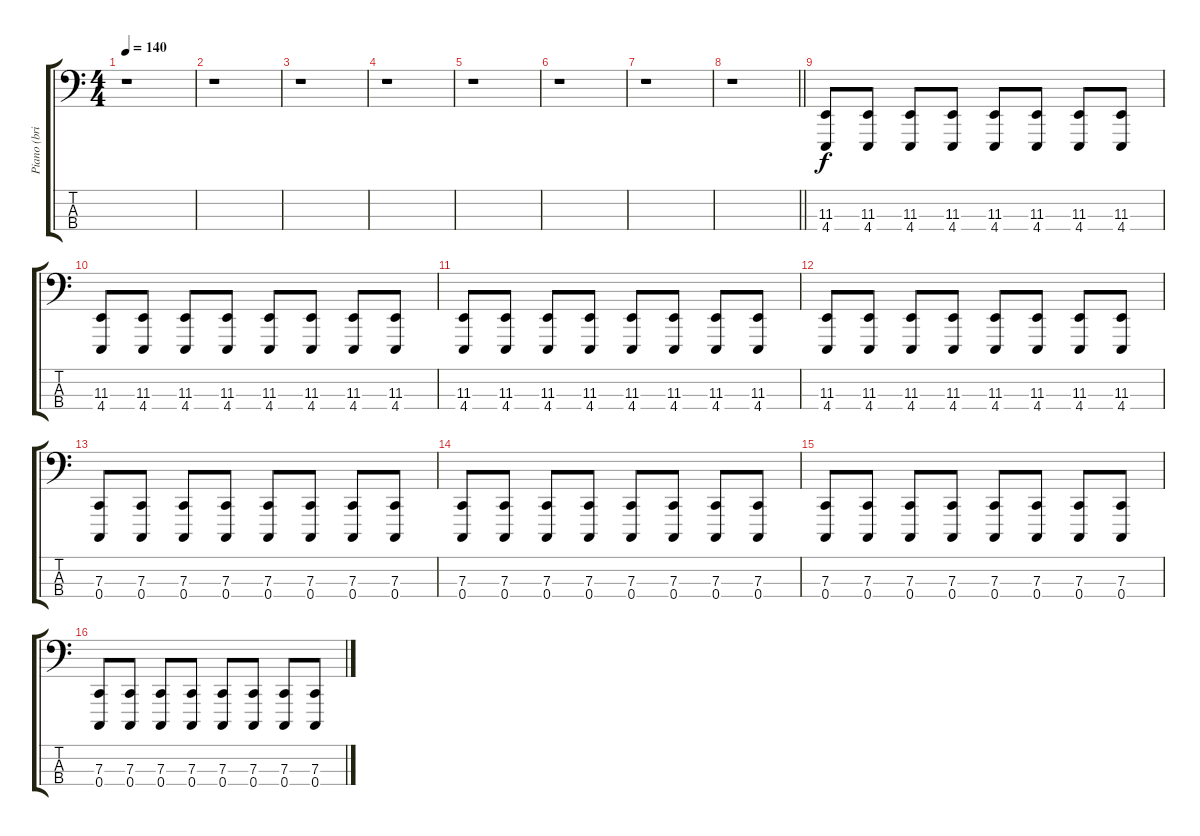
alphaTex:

\track ("Piano (bridge left)" "Piano (bri") {instrument acousticgrandpiano}
\staff {score tabs}
\tuning (Eb2 Bb1 F1 C1) {hide}
\ts (4 4)
\tempo 140
\clef f4
\ks c
r.1{dy f} |
r.1 |
r.1 |
r.1 |
r.1 |
r.1 |
r.1 |
\barLineRight lightlight
r.1 |
(11.3 4.4).8 (11.3 4.4).8 (11.3 4.4).8 (11.3 4.4).8 (11.3 4.4).8 (11.3 4.4).8 (11.3 4.4).8 (11.3 4.4).8 |
(11.3 4.4).8 (11.3 4.4).8 (11.3 4.4).8 (11.3 4.4).8 (11.3 4.4).8 (11.3 4.4).8 (11.3 4.4).8 (11.3 4.4).8 |
(11.3 4.4).8 (11.3 4.4).8 (11.3 4.4).8 (11.3 4.4).8 (11.3 4.4).8 (11.3 4.4).8 (11.3 4.4).8 (11.3 4.4).8 |
(11.3 4.4).8 (11.3 4.4).8 (11.3 4.4).8 (11.3 4.4).8 (11.3 4.4).8 (11.3 4.4).8 (11.3 4.4).8 (11.3 4.4).8 |
(7.3 0.4).8 (7.3 0.4).8 (7.3 0.4).8 (7.3 0.4).8 (7.3 0.4).8 (7.3 0.4).8 (7.3 0.4).8 (7.3 0.4).8 |
(7.3 0.4).8 (7.3 0.4).8 (7.3 0.4).8 (7.3 0.4).8 (7.3 0.4).8 (7.3 0.4).8 (7.3 0.4).8 (7.3 0.4).8 |
(7.3 0.4).8 (7.3 0.4).8 (7.3 0.4).8 (7.3 0.4).8 (7.3 0.4).8 (7.3 0.4).8 (7.3 0.4).8 (7.3 0.4).8 |
(7.3 0.4).8 (7.3 0.4).8 (7.3 0.4).8 (7.3 0.4).8 (7.3 0.4).8 (7.3 0.4).8 (7.3 0.4).8 (7.3 0.4).8
